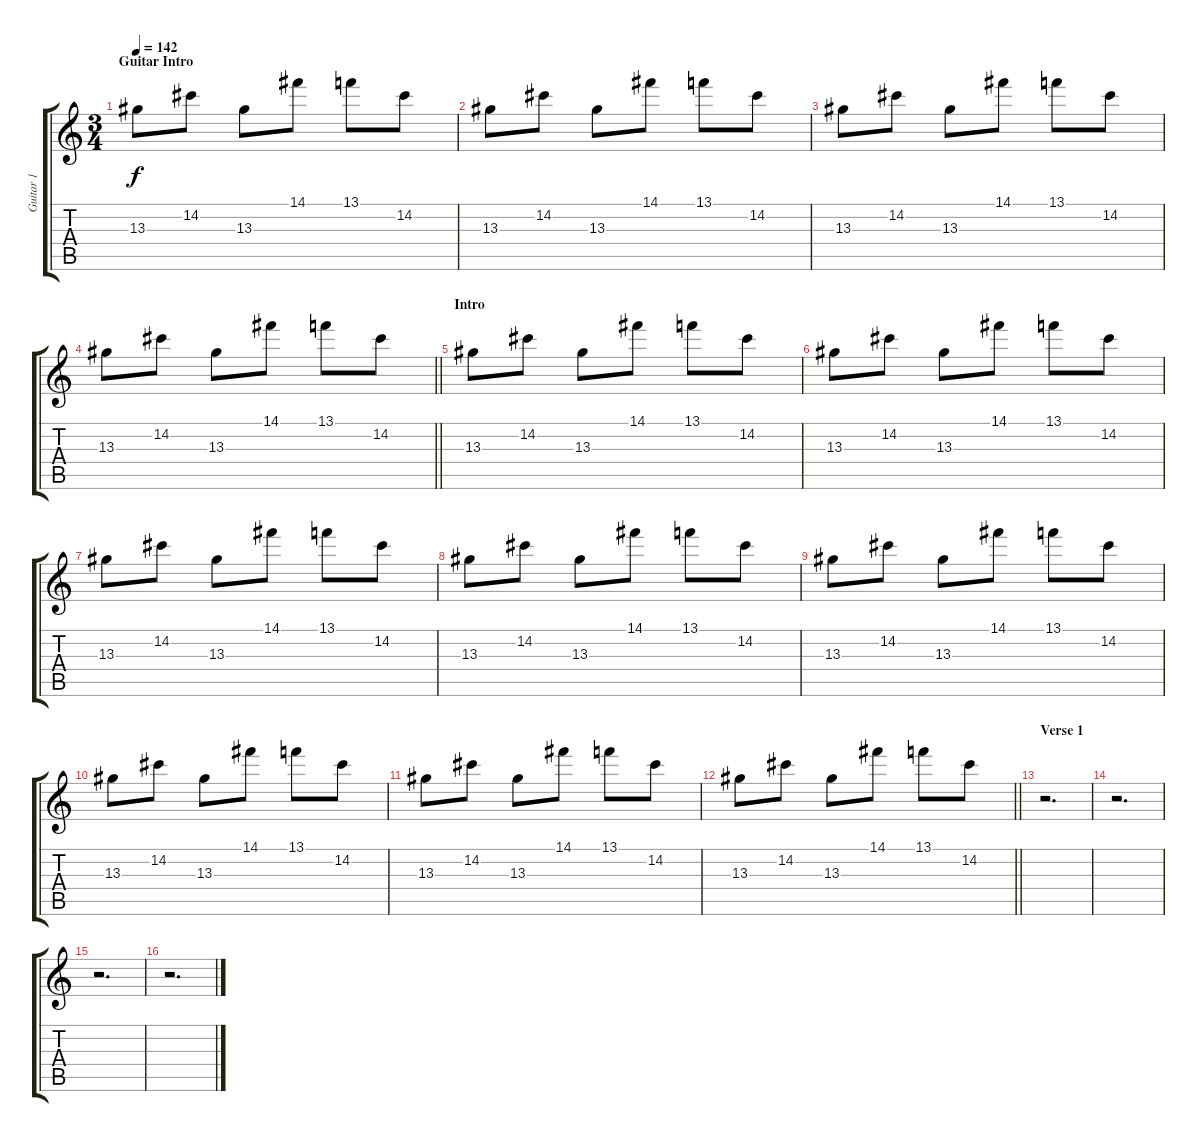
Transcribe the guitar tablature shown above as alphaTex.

\track ("Guitar 1" "Guitar 1") {instrument distortionguitar}
\staff {score tabs}
\tuning (E4 B3 G3 D3 A2 E2) {hide}
\ts (3 4)
\section ("" "Guitar Intro")
\tempo 142
\clef g2
\ks c
13.3.8{dy f instrument distortionguitar} 14.2.8 13.3.8 14.1.8 13.1.8 14.2.8 |
13.3.8 14.2.8 13.3.8 14.1.8 13.1.8 14.2.8 |
13.3.8 14.2.8 13.3.8 14.1.8 13.1.8 14.2.8 |
\barLineRight lightlight
13.3.8 14.2.8 13.3.8 14.1.8 13.1.8 14.2.8 |
\section ("" "Intro")
13.3.8 14.2.8 13.3.8 14.1.8 13.1.8 14.2.8 |
13.3.8 14.2.8 13.3.8 14.1.8 13.1.8 14.2.8 |
13.3.8 14.2.8 13.3.8 14.1.8 13.1.8 14.2.8 |
13.3.8 14.2.8 13.3.8 14.1.8 13.1.8 14.2.8 |
13.3.8 14.2.8 13.3.8 14.1.8 13.1.8 14.2.8 |
13.3.8 14.2.8 13.3.8 14.1.8 13.1.8 14.2.8 |
13.3.8 14.2.8 13.3.8 14.1.8 13.1.8 14.2.8 |
\barLineRight lightlight
13.3.8 14.2.8 13.3.8 14.1.8 13.1.8 14.2.8 |
\section ("" "Verse 1")
r.2{d} |
r.2{d} |
r.2{d} |
r.2{d}
